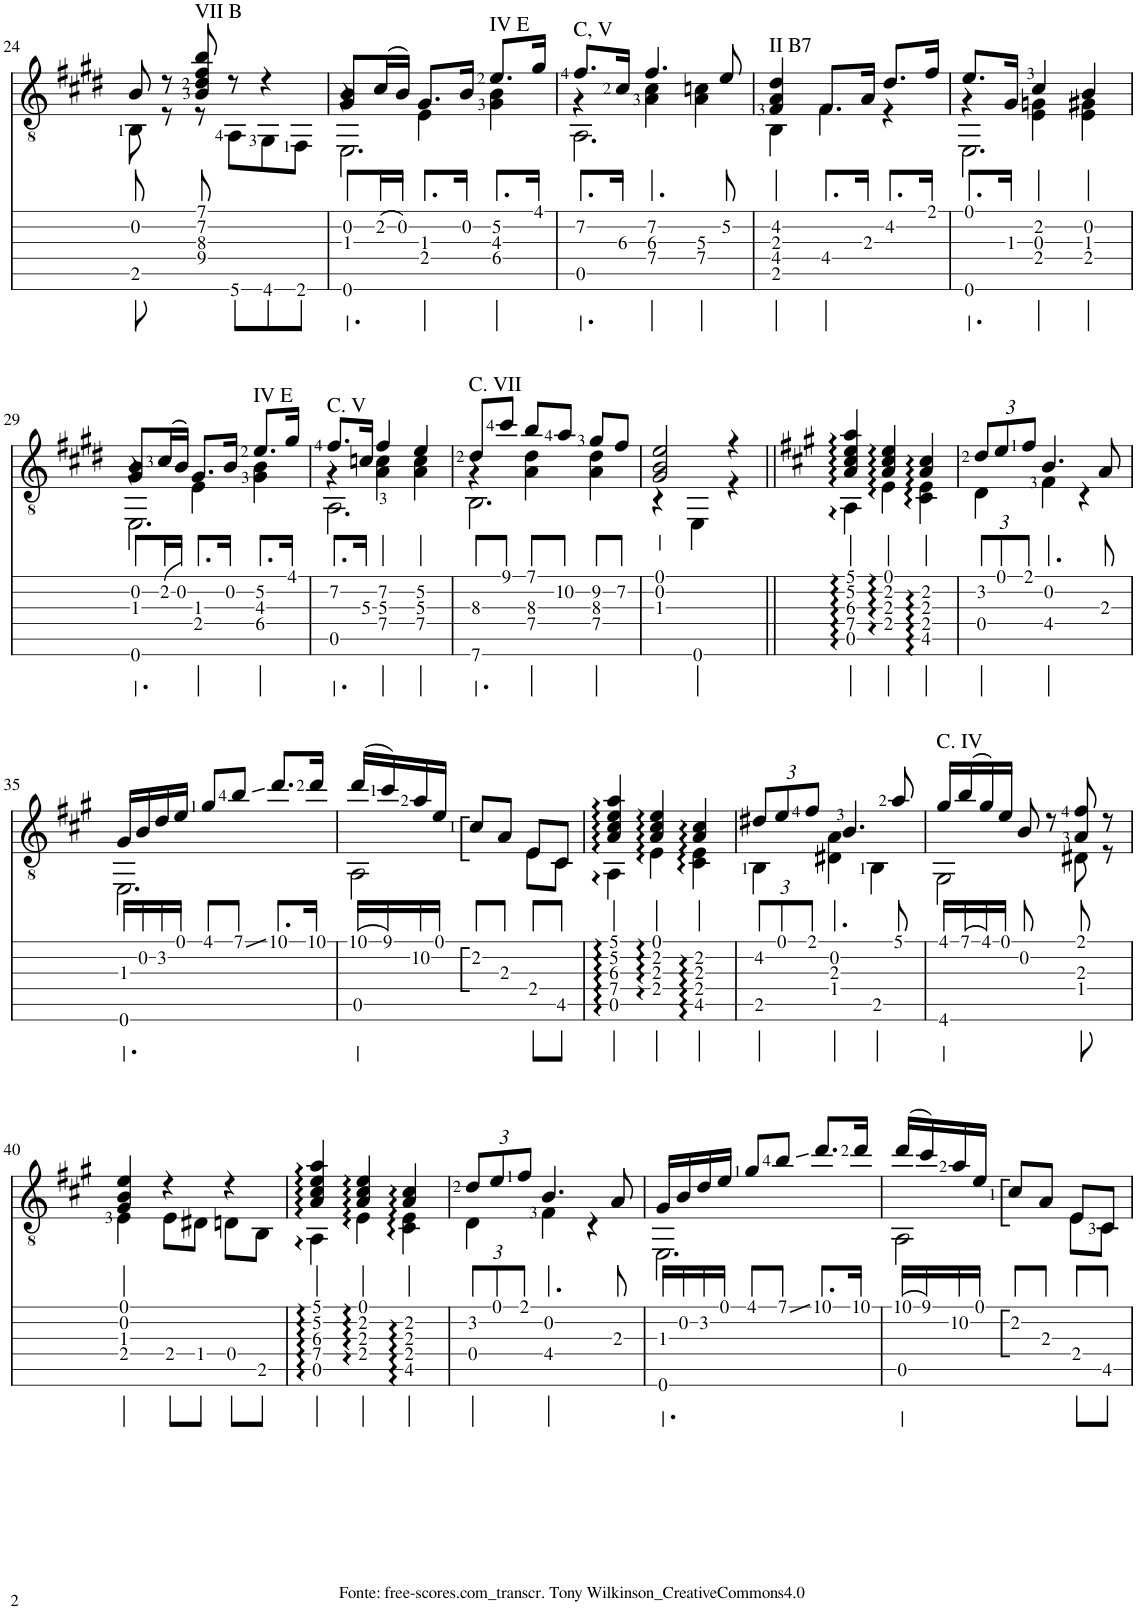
**kern	**kern
*part2	*part1
*staff2	*staff1
*I"Chitarra classica (Intavolatura)	*I"Guitar
!!LO:PB:g=z
*	*clefGv2
*k[f#c#g#d#]	*k[f#c#g#d#]
*M3/4	*M3/4
=24	=24
*^	*^
8B/	8BB\	8B/	8BB\
8r	8r	8r	8r
!	!	!LO:TX:a:t=VII B	!
8B/ 8d#/ 8f#/ 8b/	8r	8B/ 8d#/ 8f#/ 8b/	8r
8r	8AA\L	8r	8AA\L
4r	8GG#\	4r	8GG#\
.	8FF#\J	.	8FF#\J
=25	=25	=25	=25
*	*^	*	*^
8G#/ 8B/L	4r	2.EE\	8G#/ 8B/L	4r	2.EE\
(16c#/L	.	.	(16c#/L	.	.
16B/JJ)	.	.	16B/JJ)	.	.
8.G#/L	4E\	.	8.G#/L	4E\	.
16B/Jk	.	.	16B/Jk	.	.
!	!	!	!LO:TX:a:t=IV E	!	!
8.e/L	4G#\ 4B\	.	8.e/L	4G#\ 4B\	.
16g#/Jk	.	.	16g#/Jk	.	.
=26	=26	=26	=26	=26	=26
!	!	!	!LO:TX:a:t=C, V	!	!
8.f#/L	4r	2.AA\	8.f#/L	4r	2.AA\
16c#/Jk	.	.	16c#/Jk	.	.
4.f#/	4A\ 4c#\	.	4.f#/	4A\ 4c#\	.
.	4A\ 4cn\	.	.	4A\ 4cn\	.
8e/	.	.	8e/	.	.
*	*v	*v	*	*	*
*	*	*	*v	*v
=27	=27	=27	=27
!	!	!LO:TX:a:t=II B7	!
4F#/ 4A/ 4d#/	4BB\	4F#/ 4A/ 4d#/	4BB\
8.F#/L	4F#\	8.F#/L	4F#\
16A/Jk	.	16A/Jk	.
8.d#/L	4r	8.d#/L	4r
16f#/Jk	.	16f#/Jk	.
=28	=28	=28	=28
*	*^	*	*^
8.e/L	4r	2.EE\	8.e/L	4r	2.EE\
16G#/Jk	.	.	16G#/Jk	.	.
4c#/	4E\ 4Gn\	.	4c#/	4E\ 4Gn\	.
4B/	4E\ 4G#X\	.	4B/	4E\ 4G#X\	.
!!LO:LB:g=z	!!	!!
=29	=29	=29	=29	=29	=29
8G#/ 8B/L	4r	2.EE\	8G#/ 8B/L	4r	2.EE\
(16c#/L	.	.	(16c#/L	.	.
16B/JJ)	.	.	16B/JJ)	.	.
8.G#/L	4E\	.	8.G#/L	4E\	.
16B/Jk	.	.	16B/Jk	.	.
!	!	!	!LO:TX:a:t=IV E	!	!
8.e/L	4G#\ 4B\	.	8.e/L	4G#\ 4B\	.
16g#/Jk	.	.	16g#/Jk	.	.
=30	=30	=30	=30	=30	=30
!	!	!	!LO:TX:a:t=C. V	!	!
8.f#/L	4r	2.AA\	8.f#/L	4r	2.AA\
16cn/Jk	.	.	16cn/Jk	.	.
4f#/	4A\ 4c\	.	4f#/	4A\ 4c\	.
4e/	4A\ 4c\	.	4e/	4A\ 4c\	.
=31	=31	=31	=31	=31	=31
!	!	!	!LO:TX:a:t=C. VII	!	!
8d#/L	4r	2.BB\	8d#/L	4r	2.BB\
8cc#/J	.	.	8cc#/J	.	.
8b/L	4A\ 4d#\	.	8b/L	4A\ 4d#\	.
8a/J	.	.	8a/J	.	.
8g#/L	4A\ 4d#\	.	8g#/L	4A\ 4d#\	.
8f#/J	.	.	8f#/J	.	.
*	*v	*v	*	*	*
*	*	*	*v	*v
=32	=32	=32	=32
2G#/ 2B/ 2e/	4r	2G#/ 2B/ 2e/	4r
.	4EE\	.	4EE\
4r	4r	4r	4r
=33||	=33||	=33||	=33||
*k[f#c#g#]	*	*k[f#c#g#]	*
4A/ 4c#/ 4e/ 4a/	4AA\	4A/ 4c#/ 4e/ 4a/	4AA\
4A/ 4c#/ 4e/	4E\	4A/ 4c#/ 4e/	4E\
4A/ 4c#/	4C#\ 4E\	4A/ 4c#/	4C#\ 4E\
=34	=34	=34	=34
*Xbrackettup	*	*Xbrackettup	*
12d/L	4D\	12d/L	4D\
12e/	.	12e/	.
12f#/J	.	12f#/J	.
4.B/	4F#\	4.B/	4F#\
.	4r	.	4r
8A/	.	8A/	.
!!LO:LB:g=z	!!
=35	=35	=35	=35
16G#/LL	2.EE\	16G#/LL	2.EE\
16B/	.	16B/	.
16d/	.	16d/	.
16e/JJ	.	16e/JJ	.
8g#/L	.	8g#/L	.
8b/J	.	8b/J	.
8.dd/L	.	8.dd/L	.
16dd/Jk	.	16dd/Jk	.
=36	=36	=36	=36
(16dd/LL	2AA\	(16dd/LL	2AA\
16cc#/)	.	16cc#/)	.
16a/	.	16a/	.
16e/JJ	.	16e/JJ	.
8c#/L	.	8c#/L	.
8A/J	.	8A/J	.
8E/L	8E\L	8E/L	8E\L
8C#/J	8C#\J	8C#/J	8C#\J
=37	=37	=37	=37
4A/ 4c#/ 4e/ 4a/	4AA\	4A/ 4c#/ 4e/ 4a/	4AA\
4A/ 4c#/ 4e/	4E\	4A/ 4c#/ 4e/	4E\
4A/ 4c#/	4C#\ 4E\	4A/ 4c#/	4C#\ 4E\
=38	=38	=38	=38
12d#X/L	4BB\	12d#X/L	4BB\
12e/	.	12e/	.
12f#/J	.	12f#/J	.
4.B/	4D#X\ 4A\	4.B/	4D#X\ 4A\
.	4BB\	.	4BB\
8a/	.	8a/	.
=39	=39	=39	=39
!	!	!LO:TX:a:t=C. IV	!
16g#/LL	2GG#\	16g#/LL	2GG#\
(16b/	.	(16b/	.
16g#/)	.	16g#/)	.
16e/JJ	.	16e/JJ	.
8B/	.	8B/	.
8r	.	8r	.
8A/ 8f#/	8D#X\	8A/ 8f#/	8D#X\
8r	8r	8r	8r
!!LO:LB:g=z	!!
=40	=40	=40	=40
4G#/ 4B/ 4e/	4E\	4G#/ 4B/ 4e/	4E\
4r	8E\L	4r	8E\L
.	8D#X\J	.	8D#X\J
4r	8Dn\L	4r	8Dn\L
.	8BB\J	.	8BB\J
=41	=41	=41	=41
4A/ 4c#/ 4e/ 4a/	4AA\	4A/ 4c#/ 4e/ 4a/	4AA\
4A/ 4c#/ 4e/	4E\	4A/ 4c#/ 4e/	4E\
4A/ 4c#/	4C#\ 4E\	4A/ 4c#/	4C#\ 4E\
=42	=42	=42	=42
12d/L	4D\	12d/L	4D\
12e/	.	12e/	.
12f#/J	.	12f#/J	.
4.B/	4F#\	4.B/	4F#\
.	4r	.	4r
8A/	.	8A/	.
=43	=43	=43	=43
16G#/LL	2.EE\	16G#/LL	2.EE\
16B/	.	16B/	.
16d/	.	16d/	.
16e/JJ	.	16e/JJ	.
8g#/L	.	8g#/L	.
8b/J	.	8b/J	.
8.dd/L	.	8.dd/L	.
16dd/Jk	.	16dd/Jk	.
=44	=44	=44	=44
(16dd/LL	2AA\	(16dd/LL	2AA\
16cc#/)	.	16cc#/)	.
16a/	.	16a/	.
16e/JJ	.	16e/JJ	.
8c#/L	.	8c#/L	.
8A/J	.	8A/J	.
8E/L	8E\L	8E/L	8E\L
8C#/J	8C#\J	8C#/J	8C#\J
*v	*v	*	*
*	*v	*v
=	=
*-	*-
